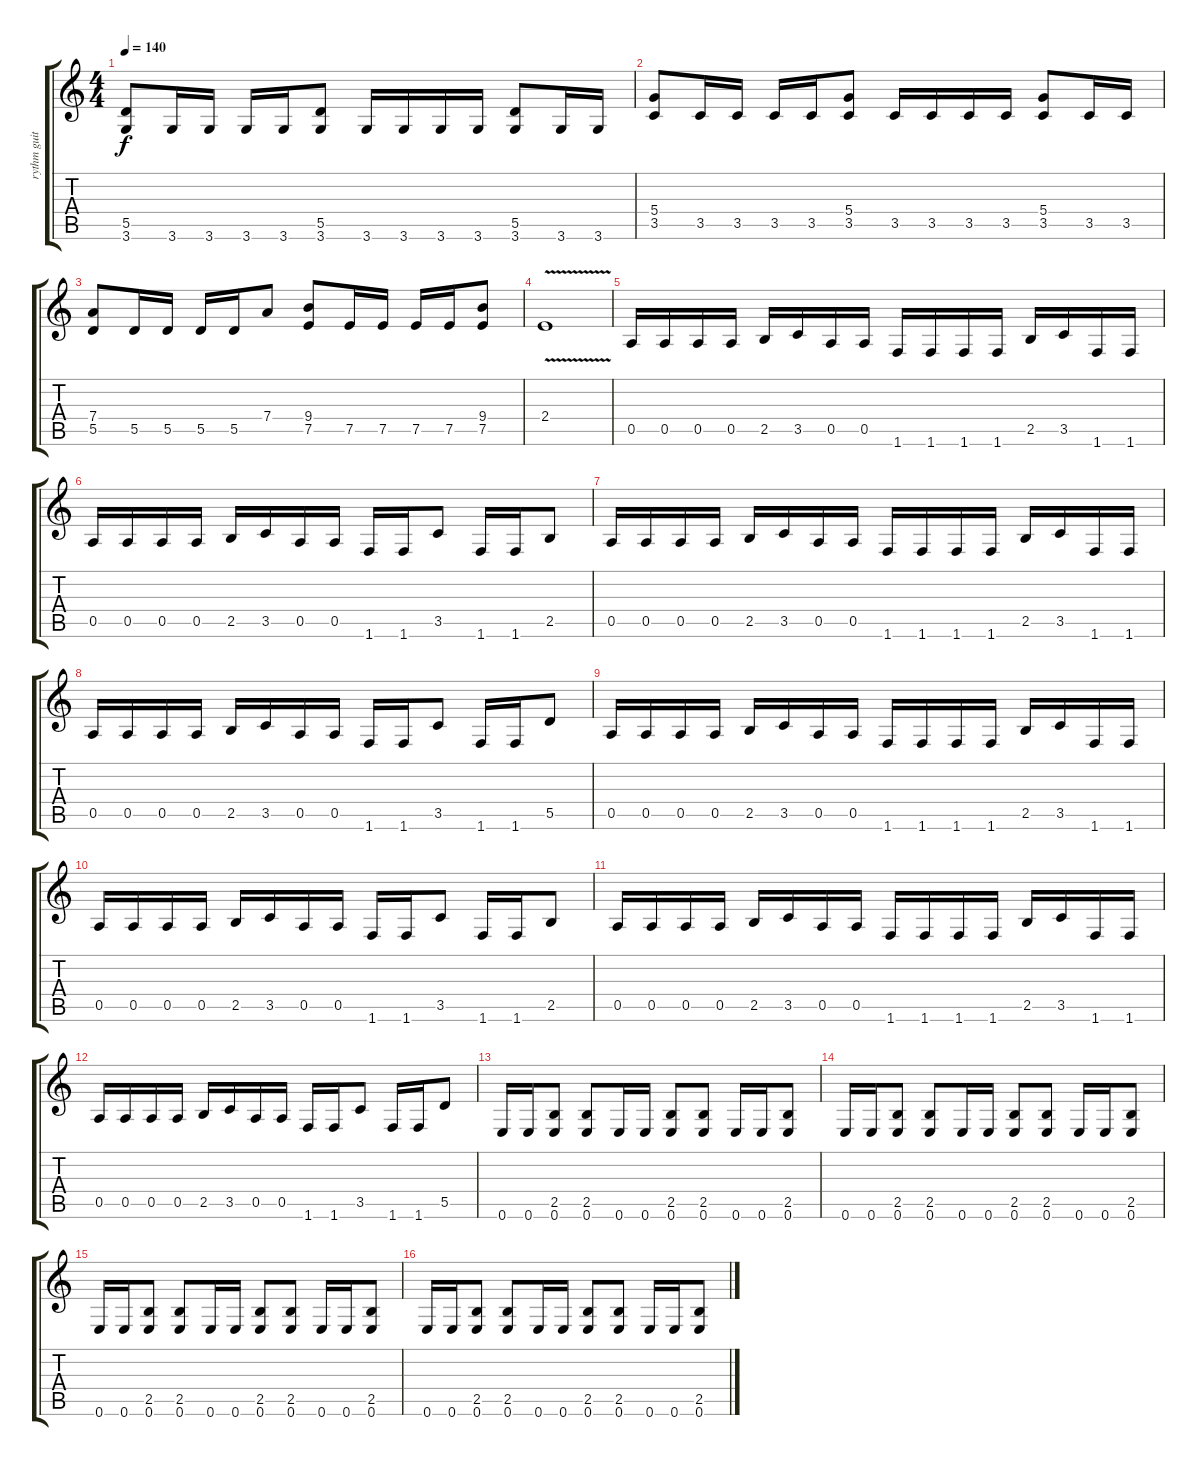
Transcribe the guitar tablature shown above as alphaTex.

\track ("rythm guitar" "rythm guit") {instrument distortionguitar}
\staff {score tabs}
\tuning (E4 B3 G3 D3 A2 E2) {hide}
\ts (4 4)
\tempo 140
\clef g2
\ks c
(5.5 3.6).8{dy f} 3.6.16 3.6.16 3.6.16 3.6.16 (5.5 3.6).8 3.6.16 3.6.16 3.6.16 3.6.16 (5.5 3.6).8 3.6.16 3.6.16 |
(5.4 3.5).8 3.5.16 3.5.16 3.5.16 3.5.16 (5.4 3.5).8 3.5.16 3.5.16 3.5.16 3.5.16 (5.4 3.5).8 3.5.16 3.5.16 |
(7.4 5.5).8 5.5.16 5.5.16 5.5.16 5.5.16 7.4.8 (9.4 7.5).8 7.5.16 7.5.16 7.5.16 7.5.16 (9.4 7.5).8 |
2.4{v}.1 |
0.5.16 0.5.16 0.5.16 0.5.16 2.5.16 3.5.16 0.5.16 0.5.16 1.6.16 1.6.16 1.6.16 1.6.16 2.5.16 3.5.16 1.6.16 1.6.16 |
0.5.16 0.5.16 0.5.16 0.5.16 2.5.16 3.5.16 0.5.16 0.5.16 1.6.16 1.6.16 3.5.8 1.6.16 1.6.16 2.5.8 |
0.5.16 0.5.16 0.5.16 0.5.16 2.5.16 3.5.16 0.5.16 0.5.16 1.6.16 1.6.16 1.6.16 1.6.16 2.5.16 3.5.16 1.6.16 1.6.16 |
0.5.16 0.5.16 0.5.16 0.5.16 2.5.16 3.5.16 0.5.16 0.5.16 1.6.16 1.6.16 3.5.8 1.6.16 1.6.16 5.5.8 |
0.5.16 0.5.16 0.5.16 0.5.16 2.5.16 3.5.16 0.5.16 0.5.16 1.6.16 1.6.16 1.6.16 1.6.16 2.5.16 3.5.16 1.6.16 1.6.16 |
0.5.16 0.5.16 0.5.16 0.5.16 2.5.16 3.5.16 0.5.16 0.5.16 1.6.16 1.6.16 3.5.8 1.6.16 1.6.16 2.5.8 |
0.5.16 0.5.16 0.5.16 0.5.16 2.5.16 3.5.16 0.5.16 0.5.16 1.6.16 1.6.16 1.6.16 1.6.16 2.5.16 3.5.16 1.6.16 1.6.16 |
0.5.16 0.5.16 0.5.16 0.5.16 2.5.16 3.5.16 0.5.16 0.5.16 1.6.16 1.6.16 3.5.8 1.6.16 1.6.16 5.5.8 |
0.6.16 0.6.16 (2.5 0.6).8 (2.5 0.6).8 0.6.16 0.6.16 (2.5 0.6).8 (2.5 0.6).8 0.6.16 0.6.16 (2.5 0.6).8 |
0.6.16 0.6.16 (2.5 0.6).8 (2.5 0.6).8 0.6.16 0.6.16 (2.5 0.6).8 (2.5 0.6).8 0.6.16 0.6.16 (2.5 0.6).8 |
0.6.16 0.6.16 (2.5 0.6).8 (2.5 0.6).8 0.6.16 0.6.16 (2.5 0.6).8 (2.5 0.6).8 0.6.16 0.6.16 (2.5 0.6).8 |
0.6.16 0.6.16 (2.5 0.6).8 (2.5 0.6).8 0.6.16 0.6.16 (2.5 0.6).8 (2.5 0.6).8 0.6.16 0.6.16 (2.5 0.6).8
